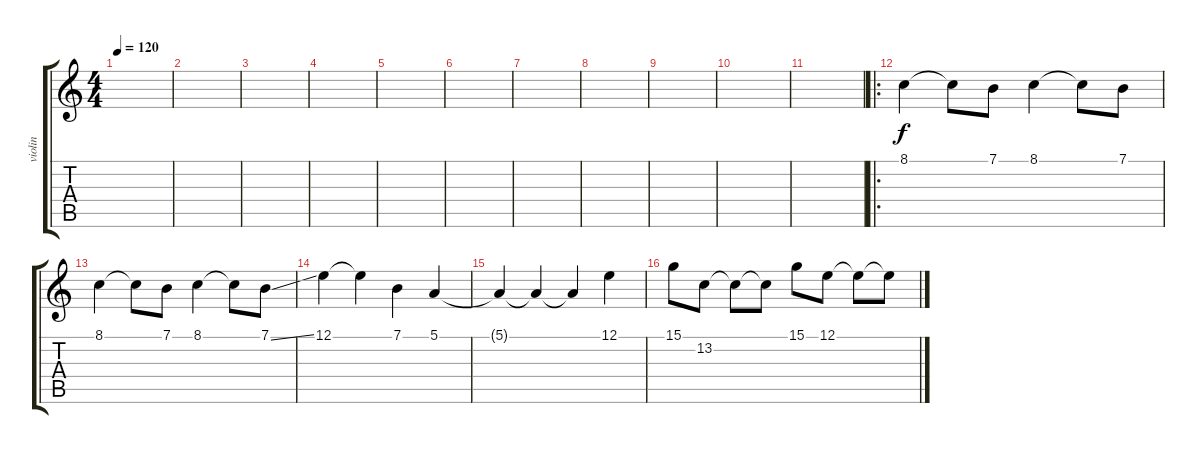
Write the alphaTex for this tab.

\track ("violin" "violin") {instrument violin}
\staff {score tabs}
\tuning (E4 B3 G3 D3 A2 E2) {hide}
\ts (4 4)
\tempo 120
\clef g2
\ks c
|
|
|
|
|
|
|
|
|
|
|
\ro
8.1.4 8.1{t}.8 7.1.8 8.1.4 8.1{t}.8 7.1.8 |
8.1.4 8.1{t}.8 7.1.8 8.1.4 8.1{t}.8 7.1{ss}.8 |
12.1.4 12.1{t}.4 7.1.4 5.1.4 |
5.1{t}.4 5.1{t}.4 5.1{t}.4 12.1.4 |
15.1.8 13.2.8 13.2{t}.8 13.2{t}.8 15.1.8 12.1.8 12.1{t}.8 12.1{t}.8
